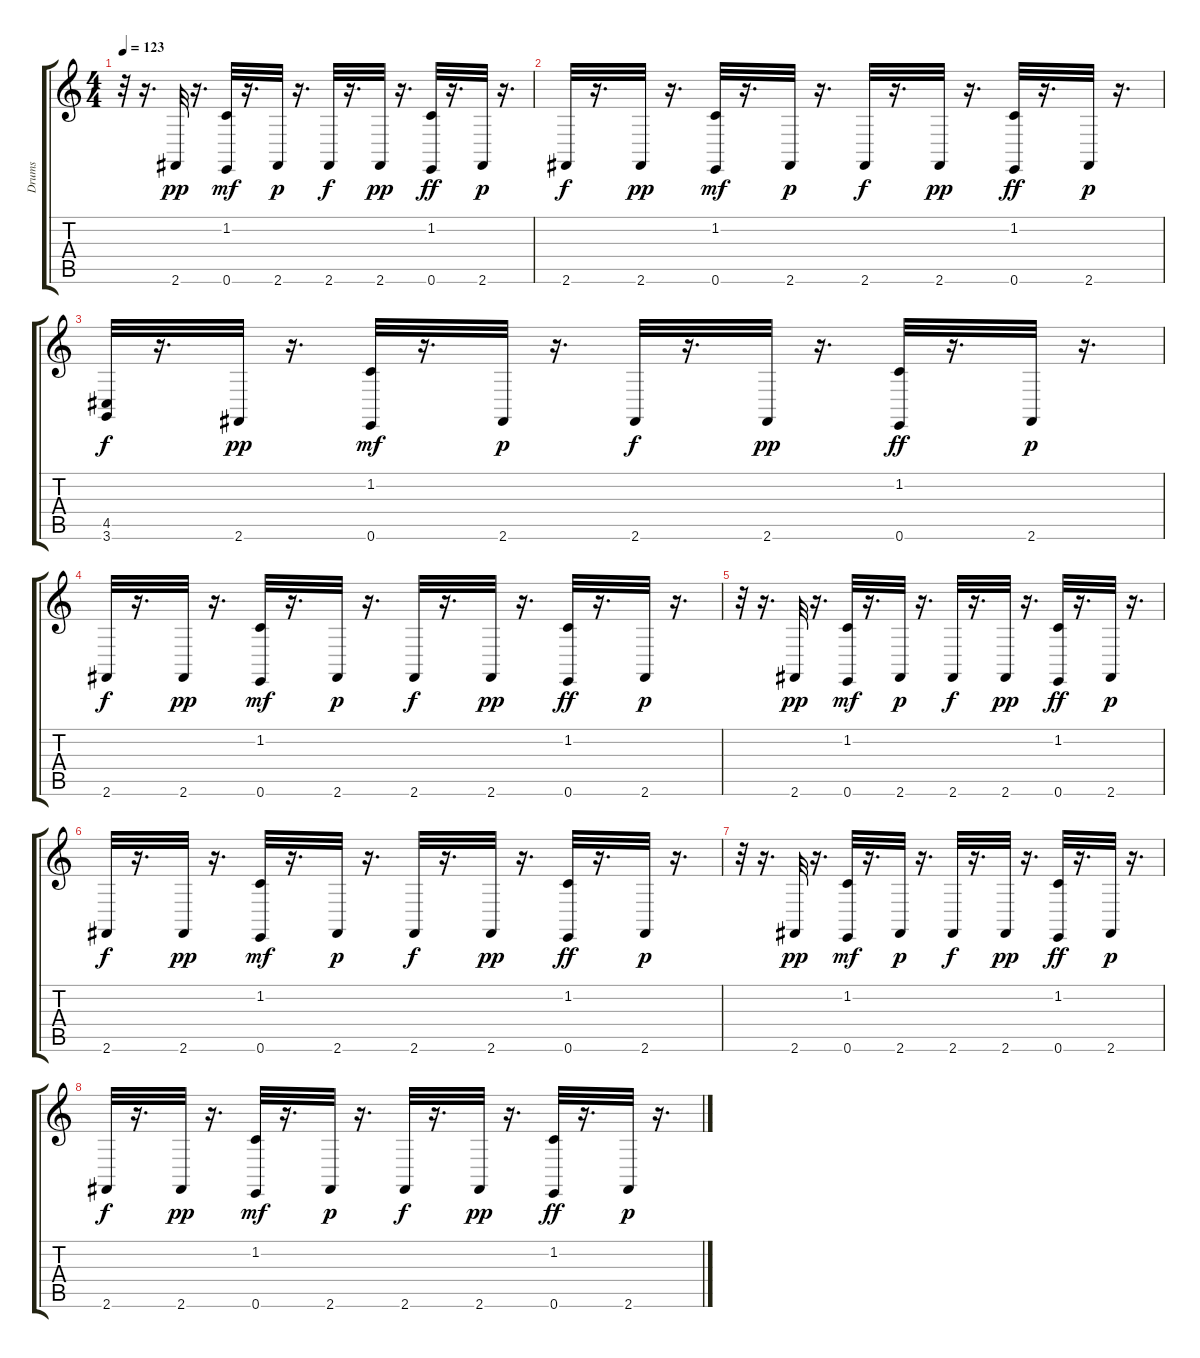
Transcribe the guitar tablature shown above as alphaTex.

\track ("Drums" "Drums") {instrument synthdrum}
\staff {score tabs}
\tuning (E4 B3 G3 D3 A2 E2) {hide}
\ts (4 4)
\tempo 123
\clef g2
\ks c
r.32{dy p} r.16{d} 2.6.32{dy pp} r.16{d} (1.2 0.6).32{dy mf} r.16{d} 2.6.32{dy p} r.16{d} 2.6.32{dy f} r.16{d} 2.6.32{dy pp} r.16{d} (1.2 0.6).32{dy ff} r.16{d} 2.6.32{dy p} r.16{d} |
2.6.32{dy f} r.16{d} 2.6.32{dy pp} r.16{d} (1.2 0.6).32{dy mf} r.16{d} 2.6.32{dy p} r.16{d} 2.6.32{dy f} r.16{d} 2.6.32{dy pp} r.16{d} (1.2 0.6).32{dy ff} r.16{d} 2.6.32{dy p} r.16{d} |
(4.5 3.6).32{dy f} r.16{d} 2.6.32{dy pp} r.16{d} (1.2 0.6).32{dy mf} r.16{d} 2.6.32{dy p} r.16{d} 2.6.32{dy f} r.16{d} 2.6.32{dy pp} r.16{d} (1.2 0.6).32{dy ff} r.16{d} 2.6.32{dy p} r.16{d} |
2.6.32{dy f} r.16{d} 2.6.32{dy pp} r.16{d} (1.2 0.6).32{dy mf} r.16{d} 2.6.32{dy p} r.16{d} 2.6.32{dy f} r.16{d} 2.6.32{dy pp} r.16{d} (1.2 0.6).32{dy ff} r.16{d} 2.6.32{dy p} r.16{d} |
r.32 r.16{d} 2.6.32{dy pp} r.16{d} (1.2 0.6).32{dy mf} r.16{d} 2.6.32{dy p} r.16{d} 2.6.32{dy f} r.16{d} 2.6.32{dy pp} r.16{d} (1.2 0.6).32{dy ff} r.16{d} 2.6.32{dy p} r.16{d} |
2.6.32{dy f} r.16{d} 2.6.32{dy pp} r.16{d} (1.2 0.6).32{dy mf} r.16{d} 2.6.32{dy p} r.16{d} 2.6.32{dy f} r.16{d} 2.6.32{dy pp} r.16{d} (1.2 0.6).32{dy ff} r.16{d} 2.6.32{dy p} r.16{d} |
r.32 r.16{d} 2.6.32{dy pp} r.16{d} (1.2 0.6).32{dy mf} r.16{d} 2.6.32{dy p} r.16{d} 2.6.32{dy f} r.16{d} 2.6.32{dy pp} r.16{d} (1.2 0.6).32{dy ff} r.16{d} 2.6.32{dy p} r.16{d} |
2.6.32{dy f} r.16{d} 2.6.32{dy pp} r.16{d} (1.2 0.6).32{dy mf} r.16{d} 2.6.32{dy p} r.16{d} 2.6.32{dy f} r.16{d} 2.6.32{dy pp} r.16{d} (1.2 0.6).32{dy ff} r.16{d} 2.6.32{dy p} r.16{d}
